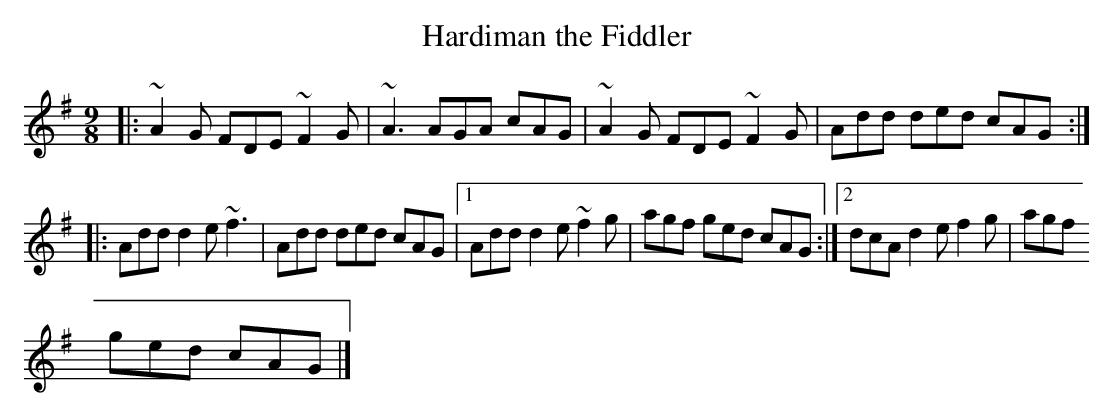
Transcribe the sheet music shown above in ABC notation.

X:1
T:Hardiman the Fiddler
M:9/8
L:1/8
K:G
|:~A2G FDE ~F2G|~A3 AGA cAG|~A2G FDE ~F2G|Add ded cAG:|
|:Add d2e ~f3|Add ded cAG|1 Add d2e ~f2g|agf ged cAG:|2 dcA d2e f2g|agf
ged cAG|]
